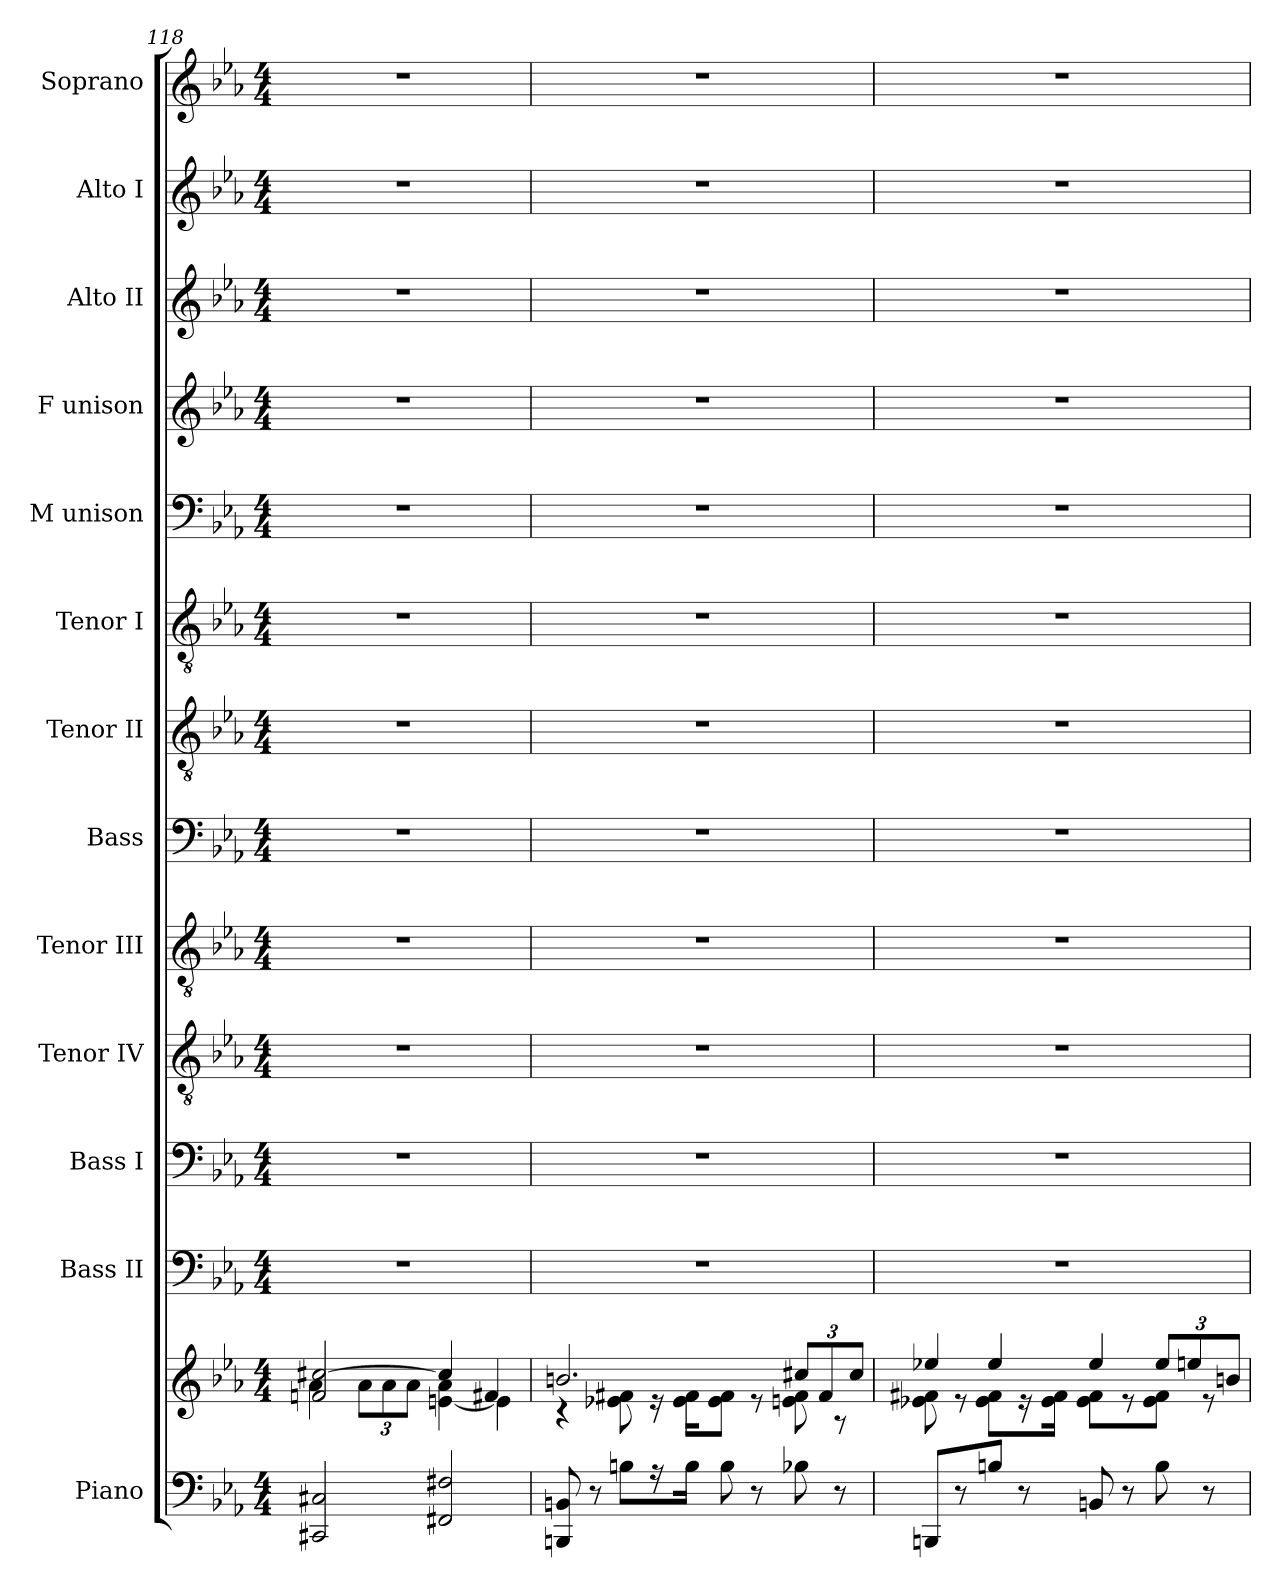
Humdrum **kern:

**kern	**kern	**kern	**kern	**kern	**kern	**kern	**kern	**kern	**kern	**kern	**kern	**kern	**kern
*part13	*part13	*part12	*part11	*part10	*part9	*part8	*part7	*part6	*part5	*part4	*part3	*part2	*part1
*staff14	*staff13	*staff12	*staff11	*staff10	*staff9	*staff8	*staff7	*staff6	*staff5	*staff4	*staff3	*staff2	*staff1
*I"Piano	*	*I"Bass II	*I"Bass I	*I"Tenor IV	*I"Tenor III	*I"Bass	*I"Tenor II	*I"Tenor I	*I"M unison	*I"F unison	*I"Alto II	*I"Alto I	*I"Soprano
*I'Pno.	*	*I'B.II	*I'B.I	*I'T.IV	*I'T.III	*I'B.	*I'T.II	*I'T.I	*I'M.u.	*I'F.u.	*I'A.II	*I'A.I	*I'S.
*clefF4	*clefG2	*clefF4	*clefF4	*clefGv2	*clefGv2	*clefF4	*clefGv2	*clefGv2	*clefF4	*clefG2	*clefG2	*clefG2	*clefG2
*k[b-e-a-]	*k[b-e-a-]	*k[b-e-a-]	*k[b-e-a-]	*k[b-e-a-]	*k[b-e-a-]	*k[b-e-a-]	*k[b-e-a-]	*k[b-e-a-]	*k[b-e-a-]	*k[b-e-a-]	*k[b-e-a-]	*k[b-e-a-]	*k[b-e-a-]
*M4/4	*M4/4	*M4/4	*M4/4	*M4/4	*M4/4	*M4/4	*M4/4	*M4/4	*M4/4	*M4/4	*M4/4	*M4/4	*M4/4
=118	=118	=118	=118	=118	=118	=118	=118	=118	=118	=118	=118	=118	=118
*	*^	*	*	*	*	*	*	*	*	*	*	*	*
2CC#X/ 2C#X/	2fn/ [2cc#X/	4a-\	1r	1r	1r	1r	1r	1r	1r	1r	1r	1r	1r	1r
*	*	*Xbrackettup	*	*	*	*	*	*	*	*	*	*	*	*
.	.	12a-\L	.	.	.	.	.	.	.	.	.	.	.	.
.	.	12a-\	.	.	.	.	.	.	.	.	.	.	.	.
.	.	12a-\J	.	.	.	.	.	.	.	.	.	.	.	.
2FF#X/ 2F#X/	4cc#/]	[4en\ 4a-\	.	.	.	.	.	.	.	.	.	.	.	.
.	4f#X/	4e\]	.	.	.	.	.	.	.	.	.	.	.	.
=119	=119	=119	=119	=119	=119	=119	=119	=119	=119	=119	=119	=119	=119	=119
8BBBn/ 8BBn/	2.bn/	4r	1r	1r	1r	1r	1r	1r	1r	1r	1r	1r	1r	1r
8r	.	.	.	.	.	.	.	.	.	.	.	.	.	.
8Bn\L	.	8e-X\ 8f#X\	.	.	.	.	.	.	.	.	.	.	.	.
16r	.	16r	.	.	.	.	.	.	.	.	.	.	.	.
16B\Jk	.	16e-\ 16f#\KL	.	.	.	.	.	.	.	.	.	.	.	.
8B\	.	8e-\ 8f#\J	.	.	.	.	.	.	.	.	.	.	.	.
8r	.	8r	.	.	.	.	.	.	.	.	.	.	.	.
8B-X\	12cc#X/L	8en\ 8f#\	.	.	.	.	.	.	.	.	.	.	.	.
.	12f#/	.	.	.	.	.	.	.	.	.	.	.	.	.
8r	.	8r	.	.	.	.	.	.	.	.	.	.	.	.
.	12cc#/J	.	.	.	.	.	.	.	.	.	.	.	.	.
=120	=120	=120	=120	=120	=120	=120	=120	=120	=120	=120	=120	=120	=120	=120
8BBBn/L	4ee-X/	8e-X\ 8f#X\	1r	1r	1r	1r	1r	1r	1r	1r	1r	1r	1r	1r
8r	.	8r	.	.	.	.	.	.	.	.	.	.	.	.
8Bn/J	4ee-/	8e-\ 8f#\L	.	.	.	.	.	.	.	.	.	.	.	.
8r	.	16r	.	.	.	.	.	.	.	.	.	.	.	.
.	.	16e-\ 16f#\Jk	.	.	.	.	.	.	.	.	.	.	.	.
8BBn/	4ee-/	8e-\ 8f#\L	.	.	.	.	.	.	.	.	.	.	.	.
8r	.	8r	.	.	.	.	.	.	.	.	.	.	.	.
8B\	12ee-/L	8e-\ 8f#\J	.	.	.	.	.	.	.	.	.	.	.	.
.	12een/	.	.	.	.	.	.	.	.	.	.	.	.	.
8r	.	8r	.	.	.	.	.	.	.	.	.	.	.	.
.	12bn/J	.	.	.	.	.	.	.	.	.	.	.	.	.
*	*v	*v	*	*	*	*	*	*	*	*	*	*	*	*
=	=	=	=	=	=	=	=	=	=	=	=	=	=
*-	*-	*-	*-	*-	*-	*-	*-	*-	*-	*-	*-	*-	*-
